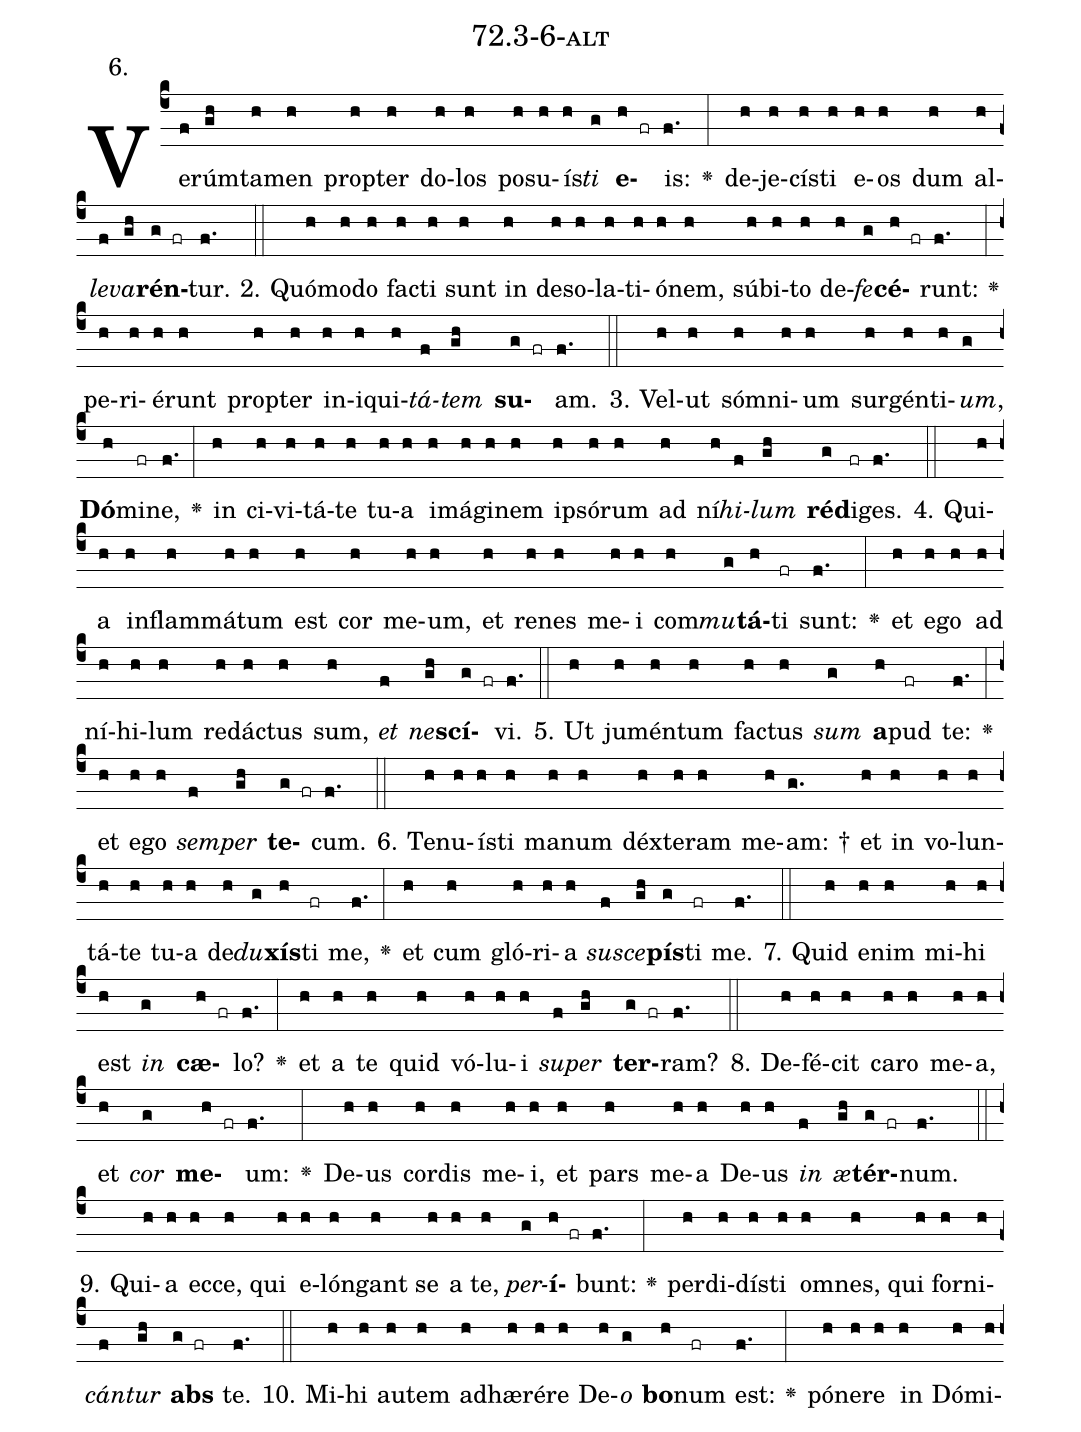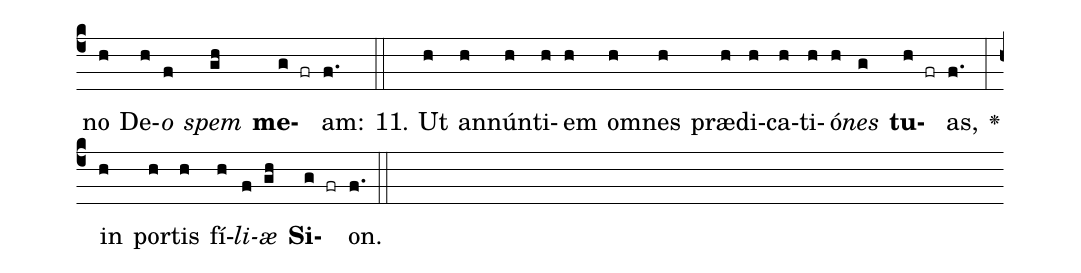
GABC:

name: 72.3-6-alt;
annotation: 6.;
%%
(c4)Ve(f)rúm(gh)ta(h)men(h) prop(h)ter(h) do(h)los(h) po(h)su(h)ís(h)<i>ti</i>(g) <b>e</b>(h fr)is:(f.) <v>\greheightstar</v>(:) de(h)je(h)cís(h)ti(h) e(h)os(h) dum(h) al(h)<i>le</i>(f)<i>va</i>(gh)<b>rén</b>(g fr)tur.(f.) (::)
2. Quó(h)mo(h)do(h) fac(h)ti(h) sunt(h) in(h) de(h)so(h)la(h)ti(h)ó(h)nem,(h) súb(h)i(h)to(h) de(h)<i>fe</i>(g)<b>cé</b>(h fr)runt:(f.) <v>\greheightstar</v>(:) pe(h)ri(h)é(h)runt(h) prop(h)ter(h) in(h)i(h)qui(h)<i>tá</i>(f)<i>tem</i>(gh) <b>su</b>(g fr)am.(f.) (::)
3. Vel(h)ut(h) sóm(h)ni(h)um(h) sur(h)gén(h)ti(h)<i>um</i>,(g) <b>Dó</b>(h)mi(fr)ne,(f.) <v>\greheightstar</v>(:) in(h) ci(h)vi(h)tá(h)te(h) tu(h)a(h) i(h)má(h)gi(h)nem(h) ip(h)só(h)rum(h) ad(h) ní(h)<i>hi</i>(f)<i>lum</i>(gh) <b>réd</b>(g)i(fr)ges.(f.) (::)
4. Qui(h)a(h) in(h)flam(h)má(h)tum(h) est(h) cor(h) me(h)um,(h) et(h) re(h)nes(h) me(h)i(h) com(h)<i>mu</i>(g)<b>tá</b>(h)ti(fr) sunt:(f.) <v>\greheightstar</v>(:) et(h) e(h)go(h) ad(h) ní(h)hi(h)lum(h) red(h)ác(h)tus(h) sum,(h) <i>et</i>(f) <i>ne</i>(gh)<b>scí</b>(g fr)vi.(f.) (::)
5. Ut(h) ju(h)mén(h)tum(h) fac(h)tus(h) <i>sum</i>(g) <b>a</b>(h)pud(fr) te:(f.) <v>\greheightstar</v>(:) et(h) e(h)go(h) <i>sem</i>(f)<i>per</i>(gh) <b>te</b>(g fr)cum.(f.) (::)
6. Te(h)nu(h)ís(h)ti(h) ma(h)num(h) déx(h)te(h)ram(h) me(h)am: †(g.) et(h) in(h) vo(h)lun(h)tá(h)te(h) tu(h)a(h) de(h)<i>du</i>(g)<b>xís</b>(h)ti(fr) me,(f.) <v>\greheightstar</v>(:) et(h) cum(h) gló(h)ri(h)a(h) <i>su</i>(f)<i>sce</i>(gh)<b>pís</b>(g)ti(fr) me.(f.) (::)
7. Quid(h) e(h)nim(h) mi(h)hi(h) est(h) <i>in</i>(g) <b>cæ</b>(h fr)lo?(f.) <v>\greheightstar</v>(:) et(h) a(h) te(h) quid(h) vó(h)lu(h)i(h) <i>su</i>(f)<i>per</i>(gh) <b>ter</b>(g fr)ram?(f.) (::)
8. De(h)fé(h)cit(h) ca(h)ro(h) me(h)a,(h) et(h) <i>cor</i>(g) <b>me</b>(h fr)um:(f.) <v>\greheightstar</v>(:) De(h)us(h) cor(h)dis(h) me(h)i,(h) et(h) pars(h) me(h)a(h) De(h)us(h) <i>in</i>(f) <i>æ</i>(gh)<b>tér</b>(g fr)num.(f.) (::)
9. Qui(h)a(h) ec(h)ce,(h) qui(h) e(h)lón(h)gant(h) se(h) a(h) te,(h) <i>per</i>(g)<b>í</b>(h fr)bunt:(f.) <v>\greheightstar</v>(:) per(h)di(h)dís(h)ti(h) om(h)nes,(h) qui(h) for(h)ni(h)<i>cán</i>(f)<i>tur</i>(gh) <b>abs</b>(g fr) te.(f.) (::)
10. Mi(h)hi(h) au(h)tem(h) ad(h)hæ(h)ré(h)re(h) De(h)<i>o</i>(g) <b>bo</b>(h)num(fr) est:(f.) <v>\greheightstar</v>(:) pó(h)ne(h)re(h) in(h) Dó(h)mi(h)no(h) De(h)<i>o</i>(f) <i>spem</i>(gh) <b>me</b>(g fr)am:(f.) (::)
11. Ut(h) an(h)nún(h)ti(h)em(h) om(h)nes(h) præ(h)di(h)ca(h)ti(h)ó(h)<i>nes</i>(g) <b>tu</b>(h fr)as,(f.) <v>\greheightstar</v>(:) in(h) por(h)tis(h) fí(h)<i>li</i>(f)<i>æ</i>(gh) <b>Si</b>(g fr)on.(f.) (::)
